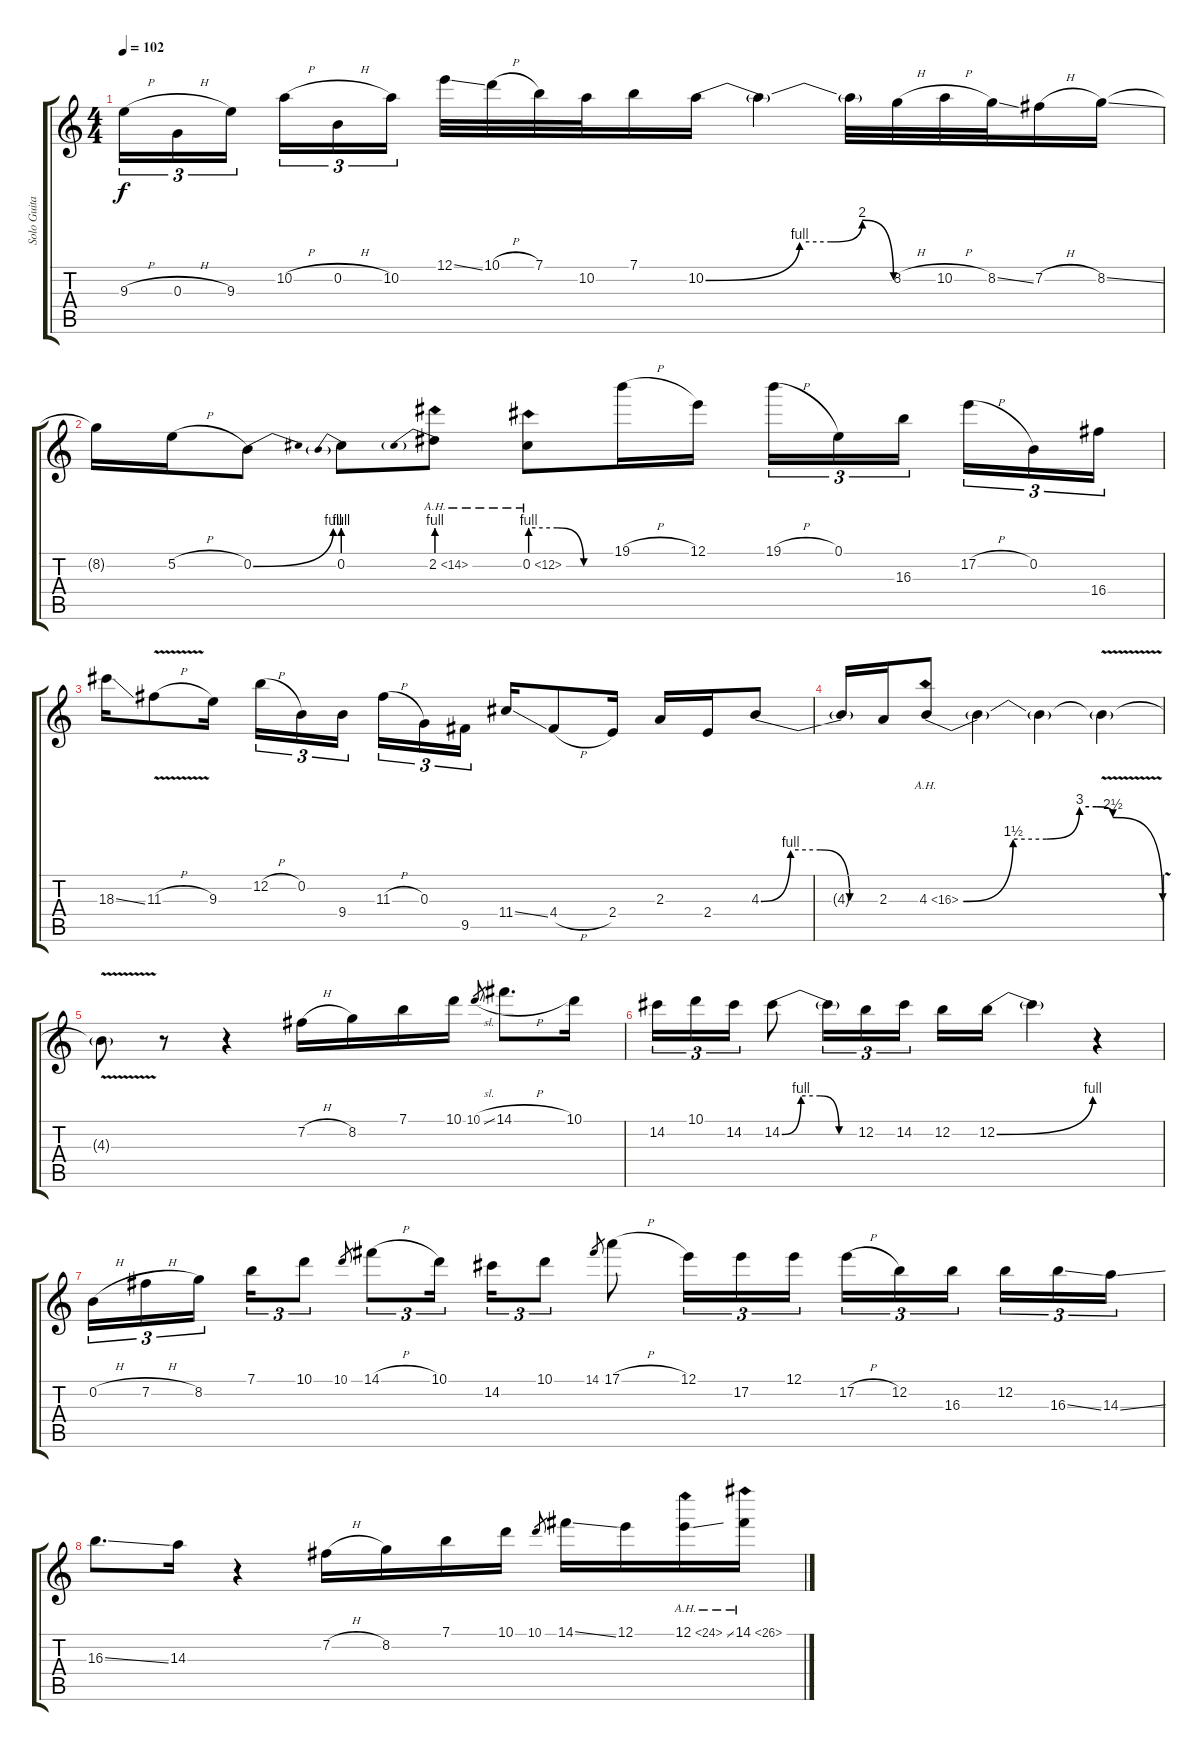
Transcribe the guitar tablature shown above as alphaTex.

\track ("Solo Guitar" "Solo Guita") {instrument distortionguitar}
\staff {score tabs}
\tuning (E4 B3 G3 D3 A2 E2) {hide}
\ts (4 4)
\tempo 102
\clef g2
\ks c
9.3{h}.16{tu (3 2) dy f} 0.3{h}.16{tu (3 2)} 9.3.16{tu (3 2) beam splitsecondary} 10.2{h}.16{tu (3 2)} 0.2{h}.16{tu (3 2)} 10.2.16{tu (3 2)} 12.1{ss}.32 10.1{h}.32 7.1.32 10.2.32 7.1.16 10.2{be (custom 0 0 30 4 40 4 50 8 60 0)}.16 10.2{t}.4 10.2{t}.32 8.2{h}.32 10.2{h}.32 8.2{ss}.32 7.2{h}.16 8.2{ss}.16 |
8.2{t}.16 5.2{h}.16 0.2{be (bend 0 0 60 4)}.8 0.2{be (prebend 0 4 60 4)}.8 2.2{be (prebend 0 4 60 4) ah 12}.8 0.2{be (custom 0 4 20 4 40 0 60 0) ah 12}.8 19.1{h}.16 12.1.16 19.1{h}.16{tu (3 2)} 0.1.16{tu (3 2)} 16.3.16{tu (3 2) beam splitsecondary} 17.2{h}.16{tu (3 2)} 0.2.16{tu (3 2)} 16.4.16{tu (3 2)} |
18.3{ss}.16 11.3{v h}.8 9.3.16 12.2{h}.16{tu (3 2)} 0.2.16{tu (3 2)} 9.4.16{tu (3 2) beam splitsecondary} 11.3{h}.16{tu (3 2)} 0.3.16{tu (3 2)} 9.5.16{tu (3 2)} 11.4{ss}.16 4.4{h}.8 2.4.16 2.3.16 2.4.16 4.3{be (custom 0 0 15 4 30 4 45 0 60 0)}.8 |
4.3{t}.16 2.3.16 4.3{be (custom 0 0 15 6 25 6 35 12 40 12 45 10 60 0) ah 12}.8 4.3{t}.4 4.3{t}.4 4.3{v t}.4 |
4.3{t}.8 r.8 r.4 7.2{h}.16 8.2.16 7.1.16 10.1.16 10.1{sl}.8{gr} 14.1{h}.8{d} 10.1.16 |
14.2.16{tu (3 2)} 10.1.16{tu (3 2)} 14.2.16{tu (3 2)} 14.2{be (custom 0 0 15 4 30 4 45 0 60 0)}.8 14.2{t}.16{tu (3 2)} 12.2.16{tu (3 2)} 14.2.16{tu (3 2) beam splitsecondary} 12.2.16 12.2{be (bend 0 0 60 4)}.16 12.2{t}.4 r.4 |
0.2{h}.16{tu (3 2)} 7.2{h}.16{tu (3 2)} 8.2.16{tu (3 2) beam splitsecondary} 7.1.16{tu (3 2)} 10.1.8{tu (3 2)} 10.1.8{gr} 14.1{h}.8{tu (3 2)} 10.1.16{tu (3 2) beam splitsecondary} 14.2.16{tu (3 2)} 10.1.8{tu (3 2)} 14.1.8{gr} 17.1{h}.8 12.1.16{tu (3 2)} 17.2.16{tu (3 2)} 12.1.16{tu (3 2)} 17.2{h}.16{tu (3 2)} 12.2.16{tu (3 2)} 16.3.16{tu (3 2) beam splitsecondary} 12.2.16{tu (3 2)} 16.3{ss}.16{tu (3 2)} 14.3{ss}.16{tu (3 2)} |
16.3{ss}.8{d} 14.3.16 r.4 7.2{h}.16 8.2.16 7.1.16 10.1.16 10.1.8{gr} 14.1{ss}.16 12.1.16 12.1{ah 12 ss}.16 14.1{ah 12}.16
